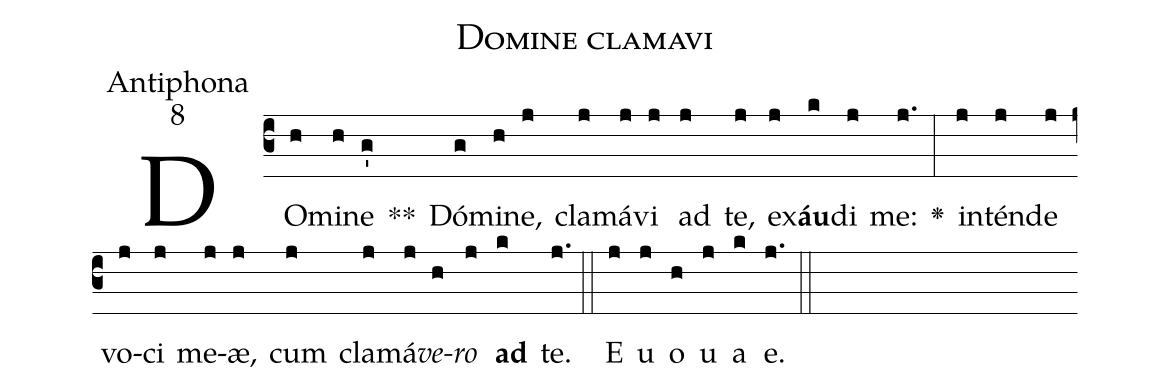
name:Domine clamavi;
office-part:Antiphona;
mode:8;
%%
(c3) DO(h)mi(h)ne(g') **() Dó(g)mi(h)ne,(j) cla(j)má(j)vi(j) ad(j) te,(j) ex(j)<b>áu</b>(k)di(j) me:(j.) <v>\greheightstar</v>(:) in(j)tén(j)de(j) vo(j)ci(j) me(j)æ,(j) cum(j) cla(j)má(j)<i>ve</i>(h)<i>ro</i>(j) <b>ad</b>(k) te.(j.) (::) E(j) u(j) o(h) u(j) a(k) e.(j.) (::)
